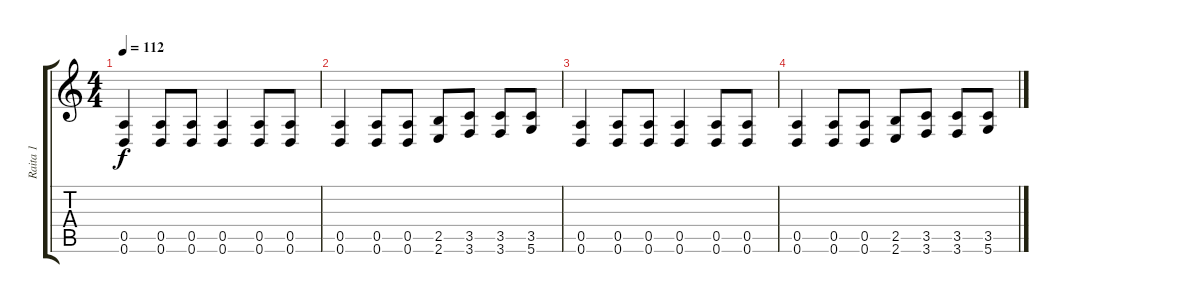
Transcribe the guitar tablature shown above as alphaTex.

\track ("Raita 1" "Raita 1") {instrument distortionguitar}
\staff {score tabs}
\tuning (E4 B3 G3 D3 A2 D2) {hide}
\ts (4 4)
\tempo 112
\clef g2
\ks c
(0.5 0.6).4{dy f} (0.5 0.6).8 (0.5 0.6).8 (0.5 0.6).4 (0.5 0.6).8 (0.5 0.6).8 |
(0.5 0.6).4{volume 1} (0.5 0.6).8 (0.5 0.6).8 (2.5 2.6).8 (3.5 3.6).8 (3.5 3.6).8 (3.5 5.6).8 |
(0.5 0.6).4 (0.5 0.6).8 (0.5 0.6).8 (0.5 0.6).4 (0.5 0.6).8 (0.5 0.6).8 |
(0.5 0.6).4 (0.5 0.6).8 (0.5 0.6).8 (2.5 2.6).8 (3.5 3.6).8 (3.5 3.6).8 (3.5 5.6).8
